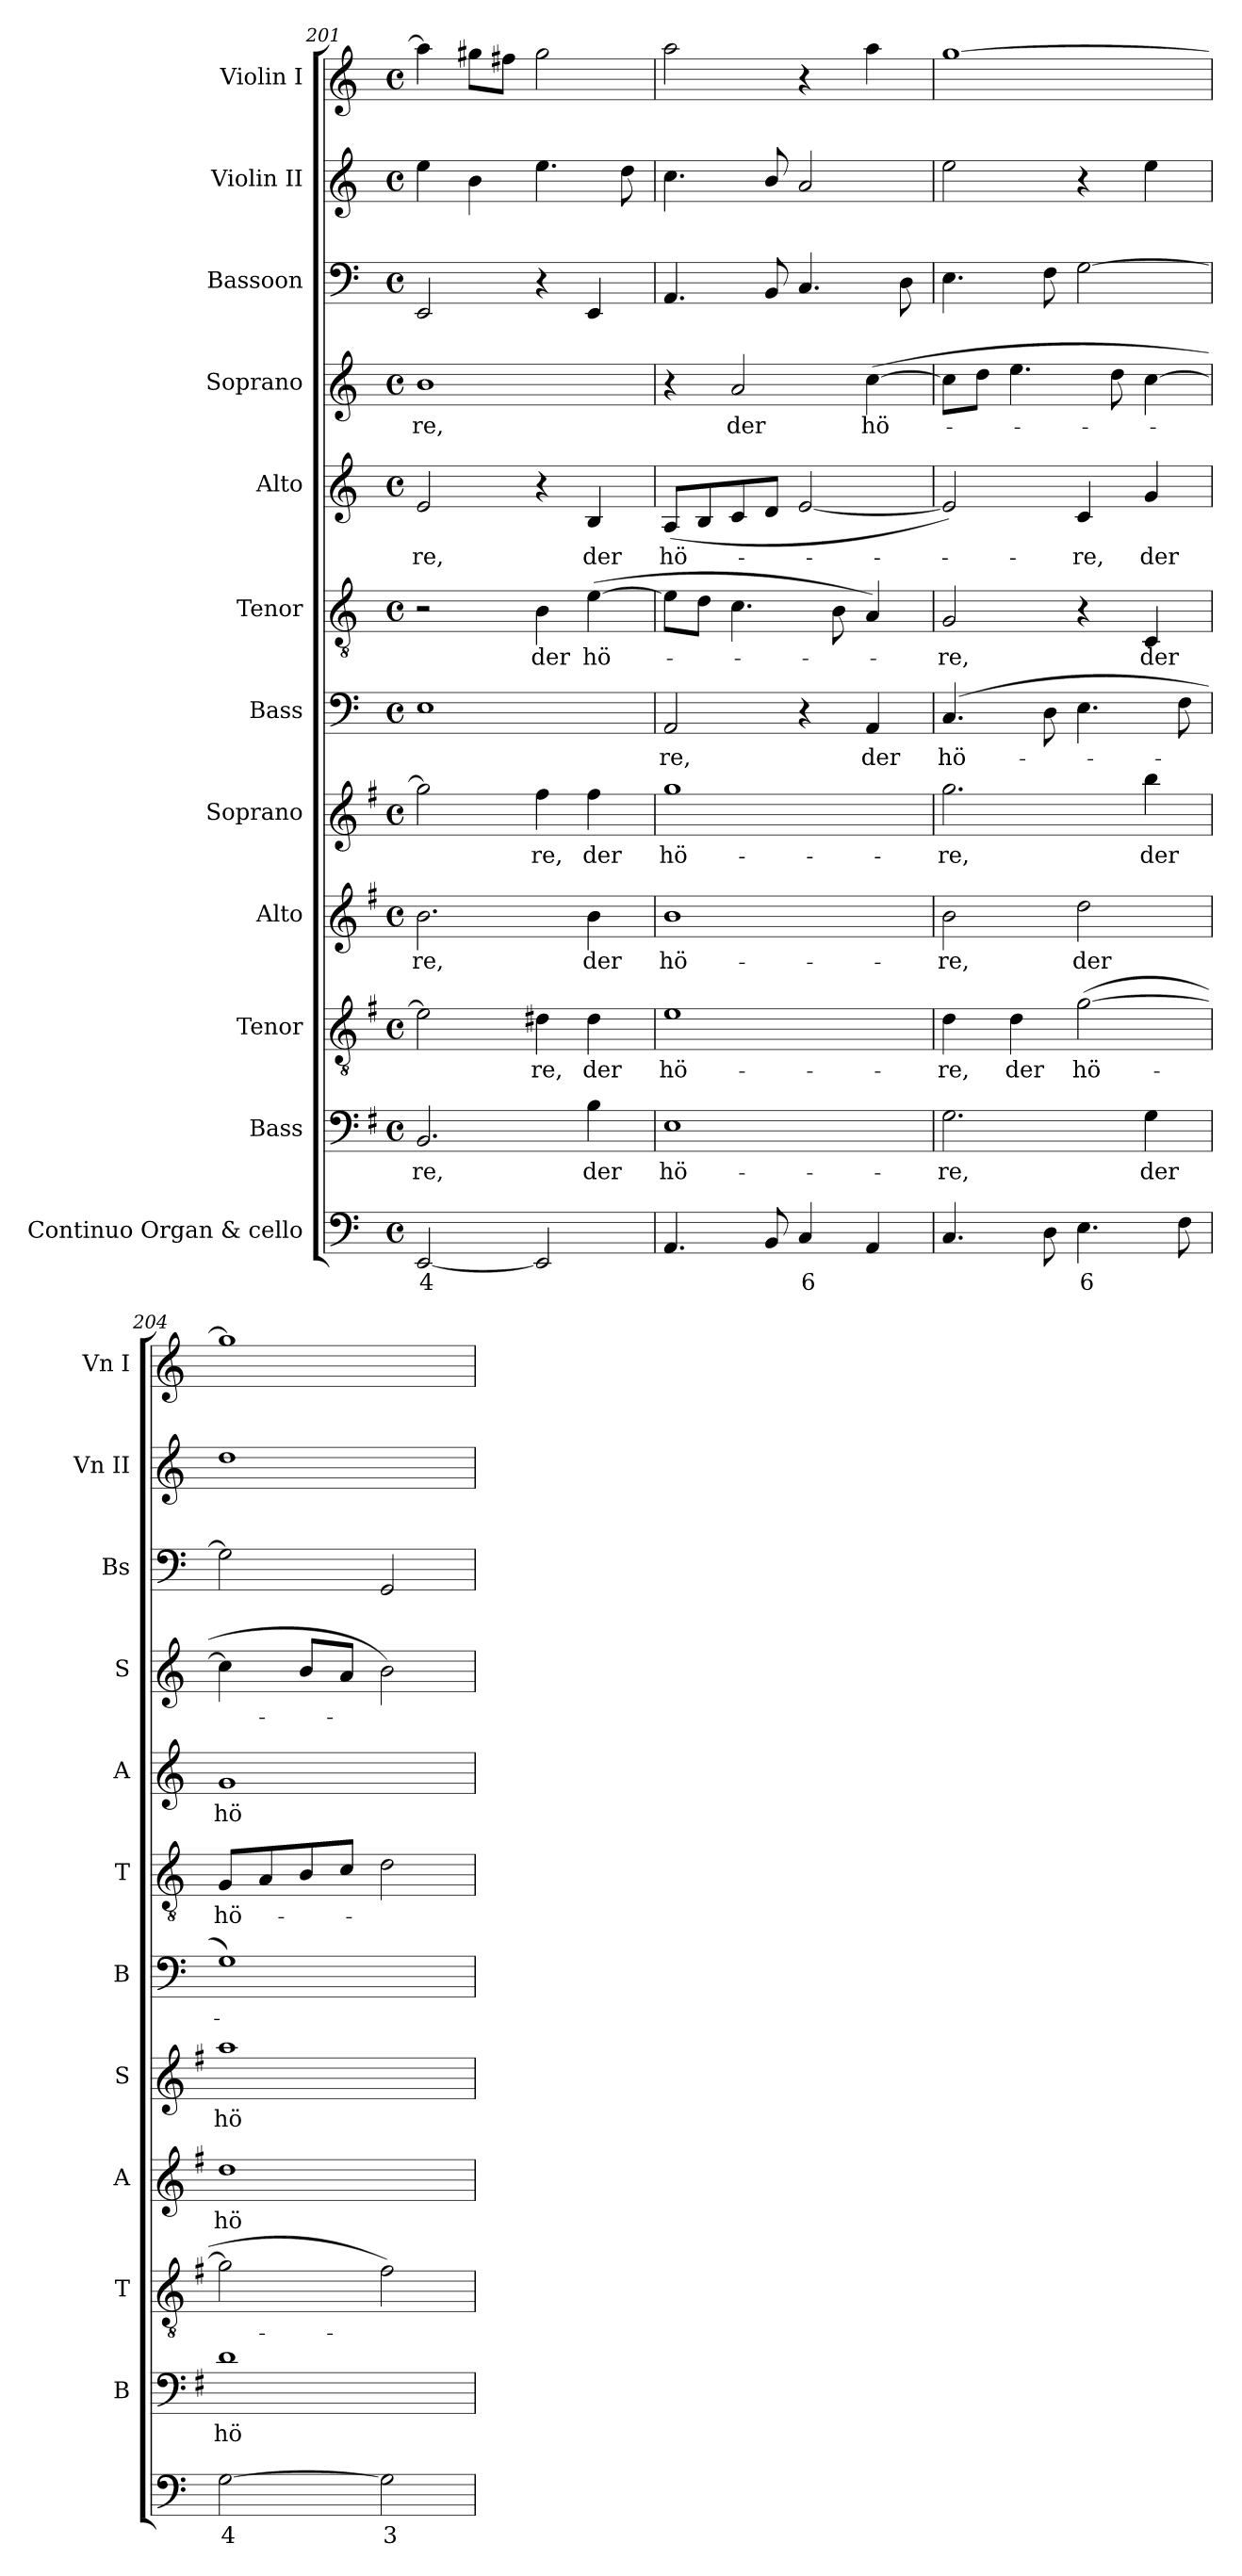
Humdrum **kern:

**kern	**text	**kern	**text	**kern	**text	**kern	**text	**kern	**text	**kern	**text	**kern	**text	**kern	**text	**kern	**text	**kern	**kern	**kern
*part12	*part12	*part11	*part11	*part10	*part10	*part9	*part9	*part8	*part8	*part7	*part7	*part6	*part6	*part5	*part5	*part4	*part4	*part3	*part2	*part1
*staff12	*staff12	*staff11	*staff11	*staff10	*staff10	*staff9	*staff9	*staff8	*staff8	*staff7	*staff7	*staff6	*staff6	*staff5	*staff5	*staff4	*staff4	*staff3	*staff2	*staff1
*I"Continuo Organ & cello	*	*I"Bass	*	*I"Tenor	*	*I"Alto	*	*I"Soprano	*	*I"Bass	*	*I"Tenor	*	*I"Alto	*	*I"Soprano	*	*I"Bassoon	*I"Violin II	*I"Violin I
*	*	*I'B	*	*I'T	*	*I'A	*	*I'S	*	*I'B	*	*I'T	*	*I'A	*	*I'S	*	*I'Bs	*I'Vn II	*I'Vn I
*clefF4	*	*clefF4	*	*clefGv2	*	*clefG2	*	*clefG2	*	*clefF4	*	*clefGv2	*	*clefG2	*	*clefG2	*	*clefF4	*clefG2	*clefG2
*	*	*ITrd4c7	*	*ITrd4c7	*	*ITrd4c7	*	*ITrd4c7	*	*	*	*	*	*	*	*	*	*	*	*
*k[]	*	*k[]	*	*k[]	*	*k[]	*	*k[]	*	*k[]	*	*k[]	*	*k[]	*	*k[]	*	*k[]	*k[]	*k[]
*C:	*	*C:	*	*C:	*	*C:	*	*C:	*	*C:	*	*C:	*	*C:	*	*C:	*	*C:	*C:	*C:
*M4/4	*	*M4/4	*	*M4/4	*	*M4/4	*	*M4/4	*	*M4/4	*	*M4/4	*	*M4/4	*	*M4/4	*	*M4/4	*M4/4	*M4/4
*met(c)	*	*met(c)	*	*met(c)	*	*met(c)	*	*met(c)	*	*met(c)	*	*met(c)	*	*met(c)	*	*met(c)	*	*met(c)	*met(c)	*met(c)
=201	=201	=201	=201	=201	=201	=201	=201	=201	=201	=201	=201	=201	=201	=201	=201	=201	=201	=201	=201	=201
!	!LO:LY:b	!	!LO:LY:b	!	!	!	!LO:LY:b	!	!	!	!	!	!	!	!LO:LY:b	!	!LO:LY:b	!	!	!
[2EE	4	2.EE	-re,	2A]	.	2.e	-re,	2cc]	.	1E	.	2r	.	2e	re,	1b	-re,	2EE	4ee	4aa]
.	.	.	.	.	.	.	.	.	.	.	.	.	.	.	.	.	.	.	4b	8gg#XL
.	.	.	.	.	.	.	.	.	.	.	.	.	.	.	.	.	.	.	.	8ff#XJ
!	!	!	!	!	!LO:LY:b	!	!	!	!LO:LY:b	!	!	!	!LO:LY:b	!	!	!	!	!	!	!
2EE]	.	.	.	4G#X	re,	.	.	4b	re,	.	.	4B	der	4r	.	.	.	4r	4.ee	2gg#
!	!	!	!LO:LY:b	!	!LO:LY:b	!	!LO:LY:b	!	!LO:LY:b	!	!	!	!LO:LY:b	!	!LO:LY:b	!	!	!	!	!
.	.	4E	der	4G#	der	4e	der	4b	der	.	.	(>[4e	hö-	4B	der	.	.	4EE	.	.
.	.	.	.	.	.	.	.	.	.	.	.	.	.	.	.	.	.	.	8dd	.
=202	=202	=202	=202	=202	=202	=202	=202	=202	=202	=202	=202	=202	=202	=202	=202	=202	=202	=202	=202	=202
!	!	!	!LO:LY:b	!	!LO:LY:b	!	!LO:LY:b	!	!LO:LY:b	!	!LO:LY:b	!	!	!	!LO:LY:b	!	!	!	!	!
4.AA	.	1AA	hö-	1A	hö-	1e	hö-	1cc	hö-	2AA	re,	8eL]	.	(<8AL	hö-	4r	.	4.AA	4.cc	2aa
.	.	.	.	.	.	.	.	.	.	.	.	8dJ	.	8B	.	.	.	.	.	.
!	!	!	!	!	!	!	!	!	!	!	!	!	!	!	!	!	!LO:LY:b	!	!	!
.	.	.	.	.	.	.	.	.	.	.	.	4.c	.	8c	.	2a	der	.	.	.
8BB	.	.	.	.	.	.	.	.	.	.	.	.	.	8dJ	.	.	.	8BB	8b/	.
!	!LO:LY:b	!	!	!	!	!	!	!	!	!	!	!	!	!	!	!	!	!	!	!
4C	6	.	.	.	.	.	.	.	.	4r	.	.	.	[2e	.	.	.	4.C	2a	4r
.	.	.	.	.	.	.	.	.	.	.	.	8B	.	.	.	.	.	.	.	.
!	!	!	!	!	!	!	!	!	!	!	!LO:LY:b	!	!	!	!	!	!LO:LY:b	!	!	!
4AA	.	.	.	.	.	.	.	.	.	4AA	der	4A)	.	.	.	(>[4cc	hö-	.	.	4aa
.	.	.	.	.	.	.	.	.	.	.	.	.	.	.	.	.	.	8D	.	.
=203	=203	=203	=203	=203	=203	=203	=203	=203	=203	=203	=203	=203	=203	=203	=203	=203	=203	=203	=203	=203
!	!	!	!LO:LY:b	!	!LO:LY:b	!	!LO:LY:b	!	!LO:LY:b	!	!LO:LY:b	!	!LO:LY:b	!	!	!	!	!	!	!
4.C	.	2.C	-re,	4G	-re,	2e	-re,	2.cc	-re,	(>4.C	hö-	2G	re,	2e])	.	8ccL]	.	4.E	2ee	[1gg
.	.	.	.	.	.	.	.	.	.	.	.	.	.	.	.	8ddJ	.	.	.	.
!	!	!	!	!	!LO:LY:b	!	!	!	!	!	!	!	!	!	!	!	!	!	!	!
.	.	.	.	4G	der	.	.	.	.	.	.	.	.	.	.	4.ee	.	.	.	.
8D	.	.	.	.	.	.	.	.	.	8D	.	.	.	.	.	.	.	8F	.	.
!	!LO:LY:b	!	!	!	!LO:LY:b	!	!LO:LY:b	!	!	!	!	!	!	!	!LO:LY:b	!	!	!	!	!
4.E	6	.	.	(>[2c	hö-	2g	der	.	.	4.E	.	4r	.	4c	re,	.	.	[2G	4r	.
.	.	.	.	.	.	.	.	.	.	.	.	.	.	.	.	8dd	.	.	.	.
!	!	!	!LO:LY:b	!	!	!	!	!	!LO:LY:b	!	!	!	!LO:LY:b	!	!LO:LY:b	!	!	!	!	!
.	.	4C	der	.	.	.	.	4ee	der	.	.	4C	der	4g	der	[4cc	.	.	4ee	.
8F	.	.	.	.	.	.	.	.	.	8F	.	.	.	.	.	.	.	.	.	.
=204	=204	=204	=204	=204	=204	=204	=204	=204	=204	=204	=204	=204	=204	=204	=204	=204	=204	=204	=204	=204
!	!LO:LY:b	!	!LO:LY:b	!	!	!	!LO:LY:b	!	!LO:LY:b	!	!	!	!LO:LY:b	!	!LO:LY:b	!	!	!	!	!
[2G	4	1G	hö-	2c]	.	1g	hö-	1dd	hö-	1G)	.	8GL	hö-	1g	hö-	4cc]	.	2G]	1dd	1gg]
.	.	.	.	.	.	.	.	.	.	.	.	8A	.	.	.	.	.	.	.	.
.	.	.	.	.	.	.	.	.	.	.	.	8B	.	.	.	8bL	.	.	.	.
.	.	.	.	.	.	.	.	.	.	.	.	8cJ	.	.	.	8aJ	.	.	.	.
!	!LO:LY:b	!	!	!	!	!	!	!	!	!	!	!	!	!	!	!	!	!	!	!
2G]	3	.	.	2B)	.	.	.	.	.	.	.	2d	.	.	.	2b)	.	2GG	.	.
=	=	=	=	=	=	=	=	=	=	=	=	=	=	=	=	=	=	=	=	=
*-	*-	*-	*-	*-	*-	*-	*-	*-	*-	*-	*-	*-	*-	*-	*-	*-	*-	*-	*-	*-
